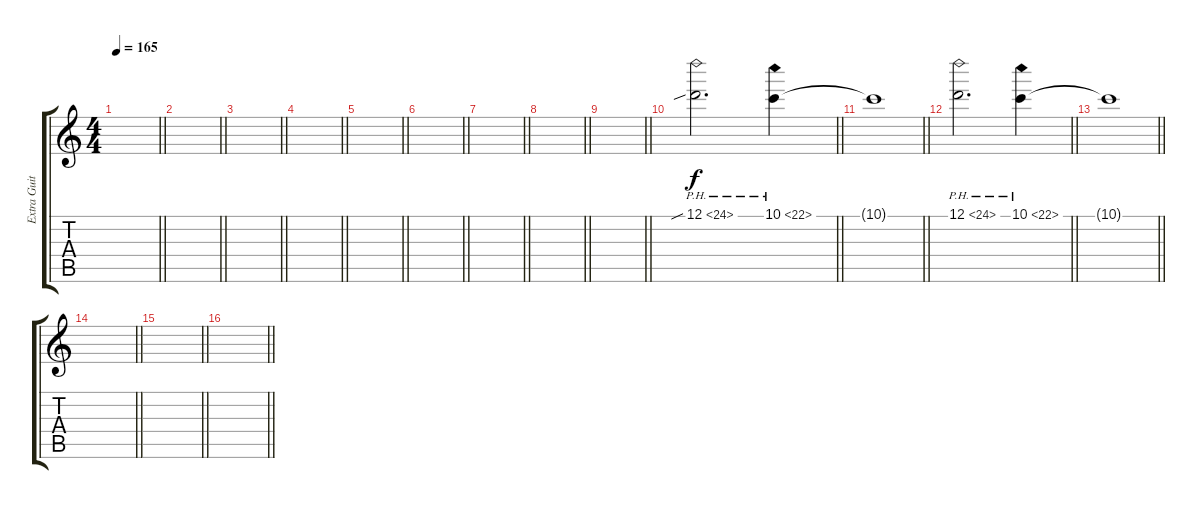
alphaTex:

\track ("Extra Guitar" "Extra Guit") {instrument overdrivenguitar}
\staff {score tabs}
\tuning (D4 A3 F3 C3 G2 C2) {hide}
\ts (4 4)
\tempo 165
\clef g2
\barLineRight lightlight
\ks c
|
\barLineRight lightlight
|
\barLineRight lightlight
|
\barLineRight lightlight
|
\barLineRight lightlight
|
\barLineRight lightlight
|
\barLineRight lightlight
|
\barLineRight lightlight
|
\barLineRight lightlight
|
\barLineRight lightlight
12.1{ph 12 sib}.2{d} 10.1{ph 12}.4 |
\barLineRight lightlight
10.1{t}.1 |
\barLineRight lightlight
12.1{ph 12}.2{d} 10.1{ph 12}.4 |
\barLineRight lightlight
10.1{t}.1 |
\barLineRight lightlight
|
\barLineRight lightlight
|
\barLineRight lightlight
